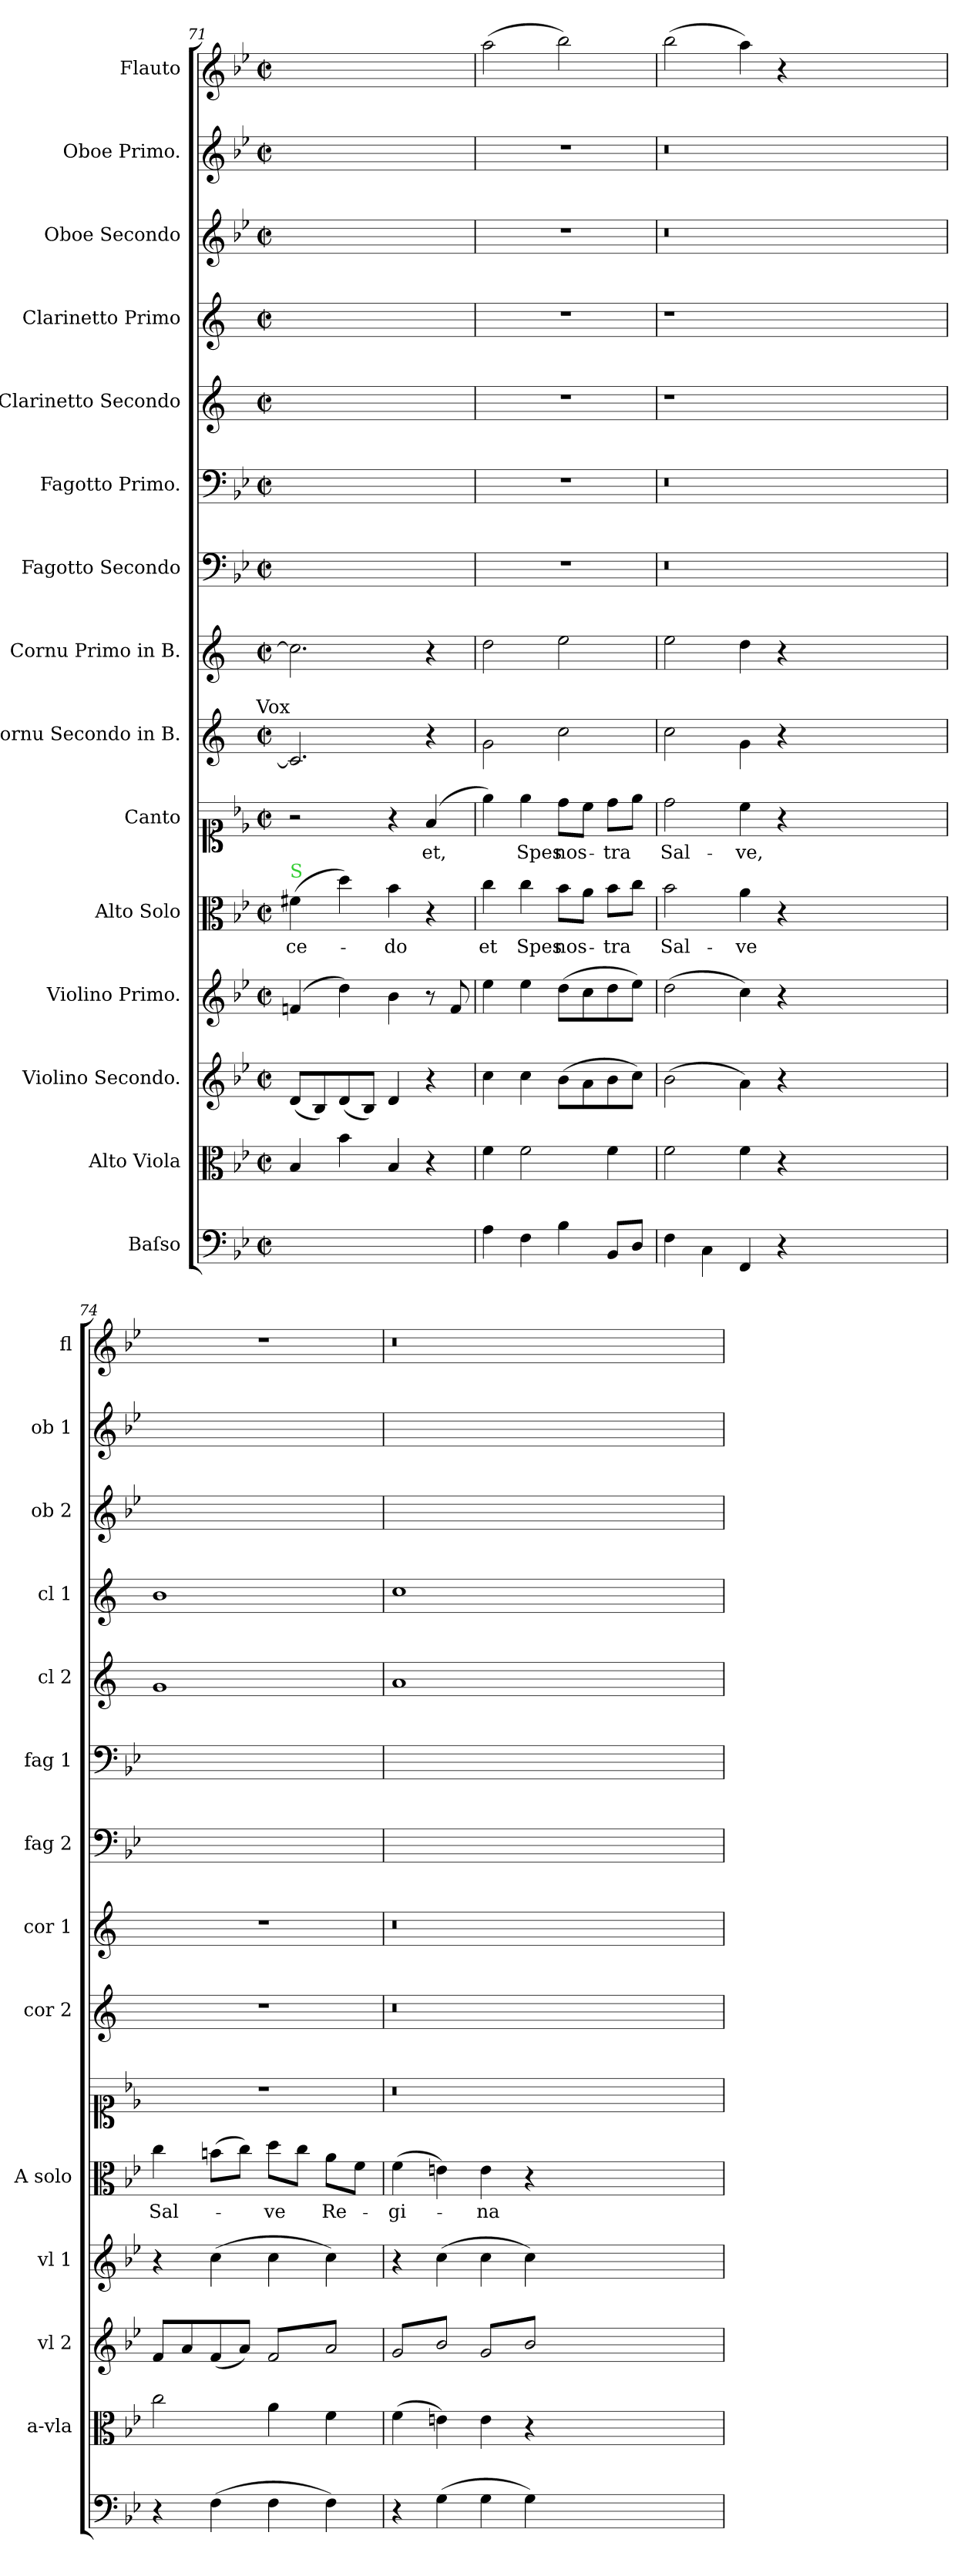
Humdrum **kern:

**kern	**dynam	**kern	**kern	**kern	**kern	**text	**kern	**text	**kern	**kern	**kern	**kern	**kern	**dynam	**kern	**dynam	**kern	**kern	**kern	**dynam
*part15	*part15	*part14	*part13	*part12	*part11	*part11	*part10	*part10	*part9	*part8	*part7	*part6	*part5	*part5	*part4	*part4	*part3	*part2	*part1	*part1
*staff15	*staff15	*staff14	*staff13	*staff12	*staff11	*staff11	*staff10	*staff10	*staff9	*staff8	*staff7	*staff6	*staff5	*staff5	*staff4	*staff4	*staff3	*staff2	*staff1	*staff1
*I"Baſso	*	*I"Alto Viola	*I"Violino Secondo.	*I"Violino Primo.	*I"Alto Solo	*	*I"Canto	*	*I"Cornu Secondo in B.	*I"Cornu Primo in B.	*I"Fagotto Secondo	*I"Fagotto Primo.	*I"Clarinetto Secondo	*	*I"Clarinetto Primo	*	*I"Oboe Secondo	*I"Oboe Primo.	*I"Flauto	*
*	*	*I'a-vla	*I'vl 2	*I'vl 1	*I'A solo	*	*	*	*I'cor 2	*I'cor 1	*I'fag 2	*I'fag 1	*I'cl 2	*	*I'cl 1	*	*I'ob 2	*I'ob 1	*I'fl	*
*clefF4	*	*clefC3	*clefG2	*clefG2	*clefC3	*	*clefC1	*	*clefG2	*clefG2	*clefF4	*clefF4	*clefG2	*	*clefG2	*	*clefG2	*clefG2	*clefG2	*
*	*	*	*	*	*	*	*	*	*ITrd1c2	*ITrd1c2	*	*	*ITrd1c2	*	*ITrd1c2	*	*	*	*	*
*k[b-e-]	*	*k[b-e-]	*k[b-e-]	*k[b-e-]	*k[b-e-]	*	*k[b-e-]	*	*k[b-e-]	*k[b-e-]	*k[b-e-]	*k[b-e-]	*k[b-e-]	*	*k[b-e-]	*	*k[b-e-]	*k[b-e-]	*k[b-e-]	*
*B-:	*	*B-:	*B-:	*B-:	*B-:	*	*B-:	*	*B-:	*B-:	*	*	*B-:	*	*B-:	*	*B-:	*B-:	*B-:	*
*M2/2	*	*M2/2	*M2/2	*M2/2	*M2/2	*	*M2/2	*	*M2/2	*M2/2	*M2/2	*M2/2	*M2/2	*	*M2/2	*	*M2/2	*M2/2	*M2/2	*
*met(c|)	*	*met(c|)	*met(c|)	*met(c|)	*met(c|)	*	*met(c|)	*	*met(c|)	*met(c|)	*met(c|)	*met(c|)	*met(c|)	*	*met(c|)	*	*met(c|)	*met(c|)	*met(c|)	*
=71	=71	=71	=71	=71	=71	=71	=71	=71	=71	=71	=71	=71	=71	=71	=71	=71	=71	=71	=71	=71
!	!	!	!	!	!	!	!	!	!LO:TX:a:rj:t=Vox	!	!	!	!	!	!	!	!	!	!	!
!	!	!	!	!	!LO:TX:a:color=limegreen:t=S	!	!	!	!	!	!	!	!	!	!	!	!	!	!	!
1ryy	.	4B-/	(8d/L	(4fn/	(4f#X\	-ce-	2r	.	2.B-/]	2.b-\]	1ryy	1ryy	1ryy	.	1ryy	.	1ryy	1ryy	1ryy	.
.	.	.	8B-/)	.	.	.	.	.	.	.	.	.	.	.	.	.	.	.	.	.
.	.	4b-\	(8d/	4dd\)	4dd\)	.	.	.	.	.	.	.	.	.	.	.	.	.	.	.
.	.	.	8B-/J)	.	.	.	.	.	.	.	.	.	.	.	.	.	.	.	.	.
.	.	4B-/	4d/	4b-\	4b-\	-do	4r	.	.	.	.	.	.	.	.	.	.	.	.	.
.	.	4r	4r	8r	4r	.	(4f/	et,	4r	4r	.	.	.	.	.	.	.	.	.	.
.	.	.	.	8f/	.	.	.	.	.	.	.	.	.	.	.	.	.	.	.	.
=72	=72	=72	=72	=72	=72	=72	=72	=72	=72	=72	=72	=72	=72	=72	=72	=72	=72	=72	=72	=72
!	!	!	!	!	!	!	!	!	!	!	!	!	!	!	!	!	!	!	!	!LO:DY:b
4A\	.	4f\	4cc\	4ee-\	4cc\	et	4ee-\)	.	2f\	2cc\	1r	1r	1r	.	1r	.	1r	1r	(2aa\	po&colon;
!	!LO:DY:b	!	!	!	!	!	!	!	!	!	!	!	!	!	!	!	!	!	!	!
4F\	po&colon;	2f\	4cc\	4ee-\	4cc\	Spes	4ee-\	Spes	.	.	.	.	.	.	.	.	.	.	.	.
4B-\	.	.	(8b-\L	(8dd\L	8b-\L	nos-	8dd\L	nos-	2b-\	2dd\	.	.	.	.	.	.	.	.	2bb-\)	.
.	.	.	8a\	8cc\	8a\J	.	8cc\J	.	.	.	.	.	.	.	.	.	.	.	.	.
8BB-/L	.	4f\	8b-\	8dd\	8b-\L	-tra	8dd\L	-tra	.	.	.	.	.	.	.	.	.	.	.	.
8D/J	.	.	8cc\J)	8ee-\J)	8cc\J	.	8ee-\J	.	.	.	.	.	.	.	.	.	.	.	.	.
=73	=73	=73	=73	=73	=73	=73	=73	=73	=73	=73	=73	=73	=73	=73	=73	=73	=73	=73	=73	=73
4F\	.	2f\	(2b-\	(2dd\	2b-\	Sal-	2dd\	Sal-	2b-\	2dd\	0.r	0.r	1r	.	1r	.	0.r	0.r	(2bb-\	.
4C\	.	.	.	.	.	.	.	.	.	.	.	.	.	.	.	.	.	.	.	.
4FF/	.	4f\	4a\)	4cc\)	4a\	-ve	4cc\	-ve,	4f\	4cc\	.	.	.	.	.	.	.	.	4aa\)	.
4r	.	4r	4r	4r	4r	.	4r	.	4r	4r	.	.	.	.	.	.	.	.	4r	.
0ryy	.	0ryy	0ryy	0ryy	0ryy	.	0ryy	.	0ryy	0ryy	.	.	0ryy	.	0ryy	.	.	.	0ryy	.
=74	=74	=74	=74	=74	=74	=74	=74	=74	=74	=74	=74	=74	=74	=74	=74	=74	=74	=74	=74	=74
!	!	!	!	!	!	!	!	!	!	!	!	!	!	!LO:DY:b	!	!LO:DY:b	!	!	!	!
4r	.	2cc\	8f/L	4r	4cc\	Sal-	1r	.	1r	1r	1ryy	1ryy	1f	po&colon;	1a	po&colon;	1ryy	1ryy	1r	.
.	.	.	8a/	.	.	.	.	.	.	.	.	.	.	.	.	.	.	.	.	.
(4F\	.	.	(8f/	(4cc\	(8bn\L	.	.	.	.	.	.	.	.	.	.	.	.	.	.	.
.	.	.	8a/J)	.	8cc\J)	.	.	.	.	.	.	.	.	.	.	.	.	.	.	.
*	*	*	*tremolo	*	*	*	*	*	*	*	*	*	*	*	*	*	*	*	*	*
4F\	.	4a\	(8f/L	4cc\	8dd\L	-ve	.	.	.	.	.	.	.	.	.	.	.	.	.	.
.	.	.	8a/)	.	8cc\J	.	.	.	.	.	.	.	.	.	.	.	.	.	.	.
4F\)	.	4f\	8f/	4cc\)	8a\L	Re-	.	.	.	.	.	.	.	.	.	.	.	.	.	.
.	.	.	8a/)J	.	8f\J	.	.	.	.	.	.	.	.	.	.	.	.	.	.	.
=75	=75	=75	=75	=75	=75	=75	=75	=75	=75	=75	=75	=75	=75	=75	=75	=75	=75	=75	=75	=75
4r	.	(4f\	(8g/L	4r	(4f\	-gi-	0.r	.	0.r	0.r	0.ryy	0.ryy	1g	.	1b-	.	0.ryy	0.ryy	0.r	.
.	.	.	8b-/)	.	.	.	.	.	.	.	.	.	.	.	.	.	.	.	.	.
(4G\	.	4en\)	8g/	(4cc\	4en\)	.	.	.	.	.	.	.	.	.	.	.	.	.	.	.
.	.	.	8b-/)J	.	.	.	.	.	.	.	.	.	.	.	.	.	.	.	.	.
4G\	.	4e\	(8g/L	4cc\	4e\	-na	.	.	.	.	.	.	.	.	.	.	.	.	.	.
.	.	.	8b-/)	.	.	.	.	.	.	.	.	.	.	.	.	.	.	.	.	.
4G\)	.	4r	8g/	4cc\)	4r	.	.	.	.	.	.	.	.	.	.	.	.	.	.	.
.	.	.	8b-/)J	.	.	.	.	.	.	.	.	.	.	.	.	.	.	.	.	.
*	*	*	*Xtremolo	*	*	*	*	*	*	*	*	*	*	*	*	*	*	*	*	*
0ryy	.	0ryy	0ryy	0ryy	0ryy	.	.	.	.	.	.	.	0ryy	.	0ryy	.	.	.	.	.
.	.	.	.	.	.	.	.	.	.	.	.	.	.	.	.	.	.	.	.	.
=	=	=	=	=	=	=	=	=	=	=	=	=	=	=	=	=	=	=	=	=
*-	*-	*-	*-	*-	*-	*-	*-	*-	*-	*-	*-	*-	*-	*-	*-	*-	*-	*-	*-	*-
